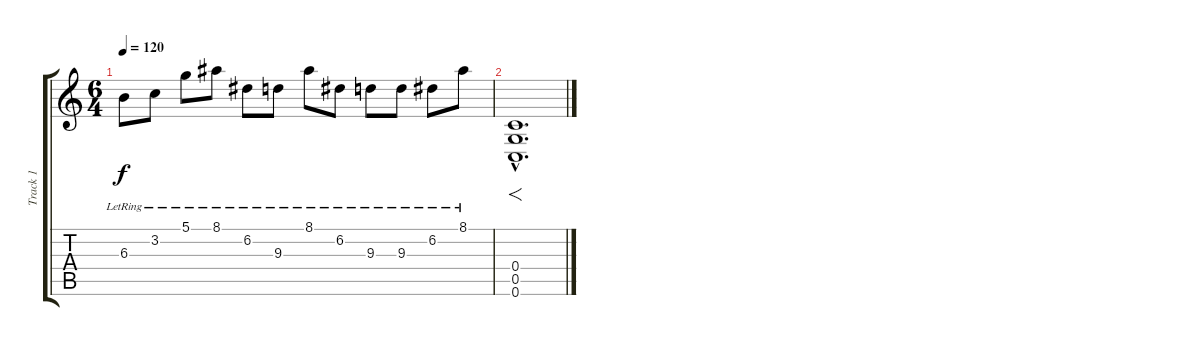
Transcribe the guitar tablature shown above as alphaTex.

\track ("Track 1" "Track 1") {instrument electricguitarclean}
\staff {score tabs}
\tuning (D4 A3 F3 C3 G2 C2) {hide}
\ts (6 4)
\tempo 120
\clef g2
\ks c
6.3{lr}.8{dy f} 3.2{lr}.8 5.1{lr}.8 8.1{lr}.8 6.2{lr}.8 9.3{lr}.8 8.1{lr}.8 6.2{lr}.8 9.3{lr}.8 9.3{lr}.8 6.2{lr}.8 8.1{lr}.8 |
(0.4{hac} 0.5{hac} 0.6{hac}).1{f d}
